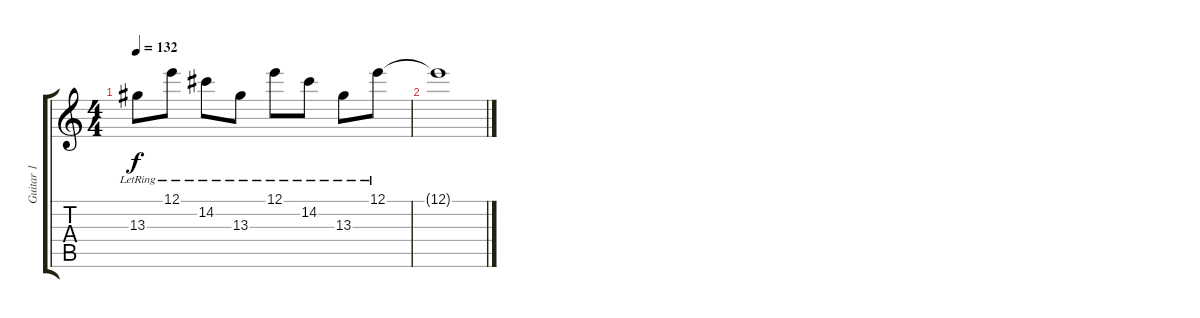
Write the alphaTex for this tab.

\track ("Guitar 1" "Guitar 1") {instrument electricguitarclean}
\staff {score tabs}
\tuning (E4 B3 G3 D3 A2 E2) {hide}
\ts (4 4)
\tempo 132
\clef g2
\ks c
13.3{lr}.8{dy f} 12.1{lr}.8 14.2{lr}.8 13.3{lr}.8 12.1{lr}.8 14.2{lr}.8 13.3{lr}.8 12.1{lr}.8 |
12.1{t}.1
